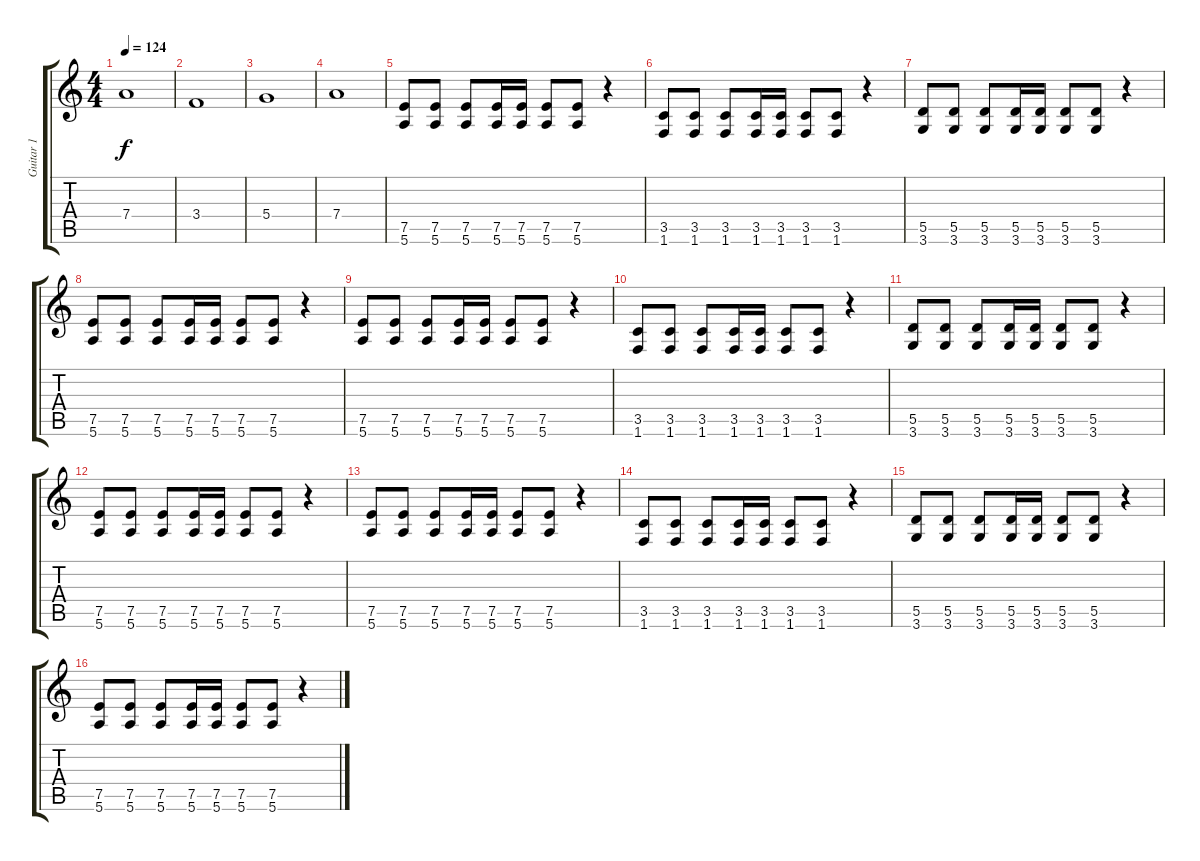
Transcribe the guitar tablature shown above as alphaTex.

\track ("Guitar 1" "Guitar 1") {instrument overdrivenguitar}
\staff {score tabs}
\tuning (E4 B3 G3 D3 A2 E2) {hide}
\ts (4 4)
\tempo 124
\clef g2
\ks c
7.4.1{dy f} |
3.4.1 |
5.4.1 |
7.4.1 |
(7.5 5.6).8 (7.5 5.6).8 (7.5 5.6).8 (7.5 5.6).16 (7.5 5.6).16 (7.5 5.6).8 (7.5 5.6).8 r.4 |
(3.5 1.6).8 (3.5 1.6).8 (3.5 1.6).8 (3.5 1.6).16 (3.5 1.6).16 (3.5 1.6).8 (3.5 1.6).8 r.4 |
(5.5 3.6).8 (5.5 3.6).8 (5.5 3.6).8 (5.5 3.6).16 (5.5 3.6).16 (5.5 3.6).8 (5.5 3.6).8 r.4 |
(7.5 5.6).8 (7.5 5.6).8 (7.5 5.6).8 (7.5 5.6).16 (7.5 5.6).16 (7.5 5.6).8 (7.5 5.6).8 r.4 |
(7.5 5.6).8 (7.5 5.6).8 (7.5 5.6).8 (7.5 5.6).16 (7.5 5.6).16 (7.5 5.6).8 (7.5 5.6).8 r.4 |
(3.5 1.6).8 (3.5 1.6).8 (3.5 1.6).8 (3.5 1.6).16 (3.5 1.6).16 (3.5 1.6).8 (3.5 1.6).8 r.4 |
(5.5 3.6).8 (5.5 3.6).8 (5.5 3.6).8 (5.5 3.6).16 (5.5 3.6).16 (5.5 3.6).8 (5.5 3.6).8 r.4 |
(7.5 5.6).8 (7.5 5.6).8 (7.5 5.6).8 (7.5 5.6).16 (7.5 5.6).16 (7.5 5.6).8 (7.5 5.6).8 r.4 |
(7.5 5.6).8 (7.5 5.6).8 (7.5 5.6).8 (7.5 5.6).16 (7.5 5.6).16 (7.5 5.6).8 (7.5 5.6).8 r.4 |
(3.5 1.6).8 (3.5 1.6).8 (3.5 1.6).8 (3.5 1.6).16 (3.5 1.6).16 (3.5 1.6).8 (3.5 1.6).8 r.4 |
(5.5 3.6).8 (5.5 3.6).8 (5.5 3.6).8 (5.5 3.6).16 (5.5 3.6).16 (5.5 3.6).8 (5.5 3.6).8 r.4 |
(7.5 5.6).8 (7.5 5.6).8 (7.5 5.6).8 (7.5 5.6).16 (7.5 5.6).16 (7.5 5.6).8 (7.5 5.6).8 r.4
